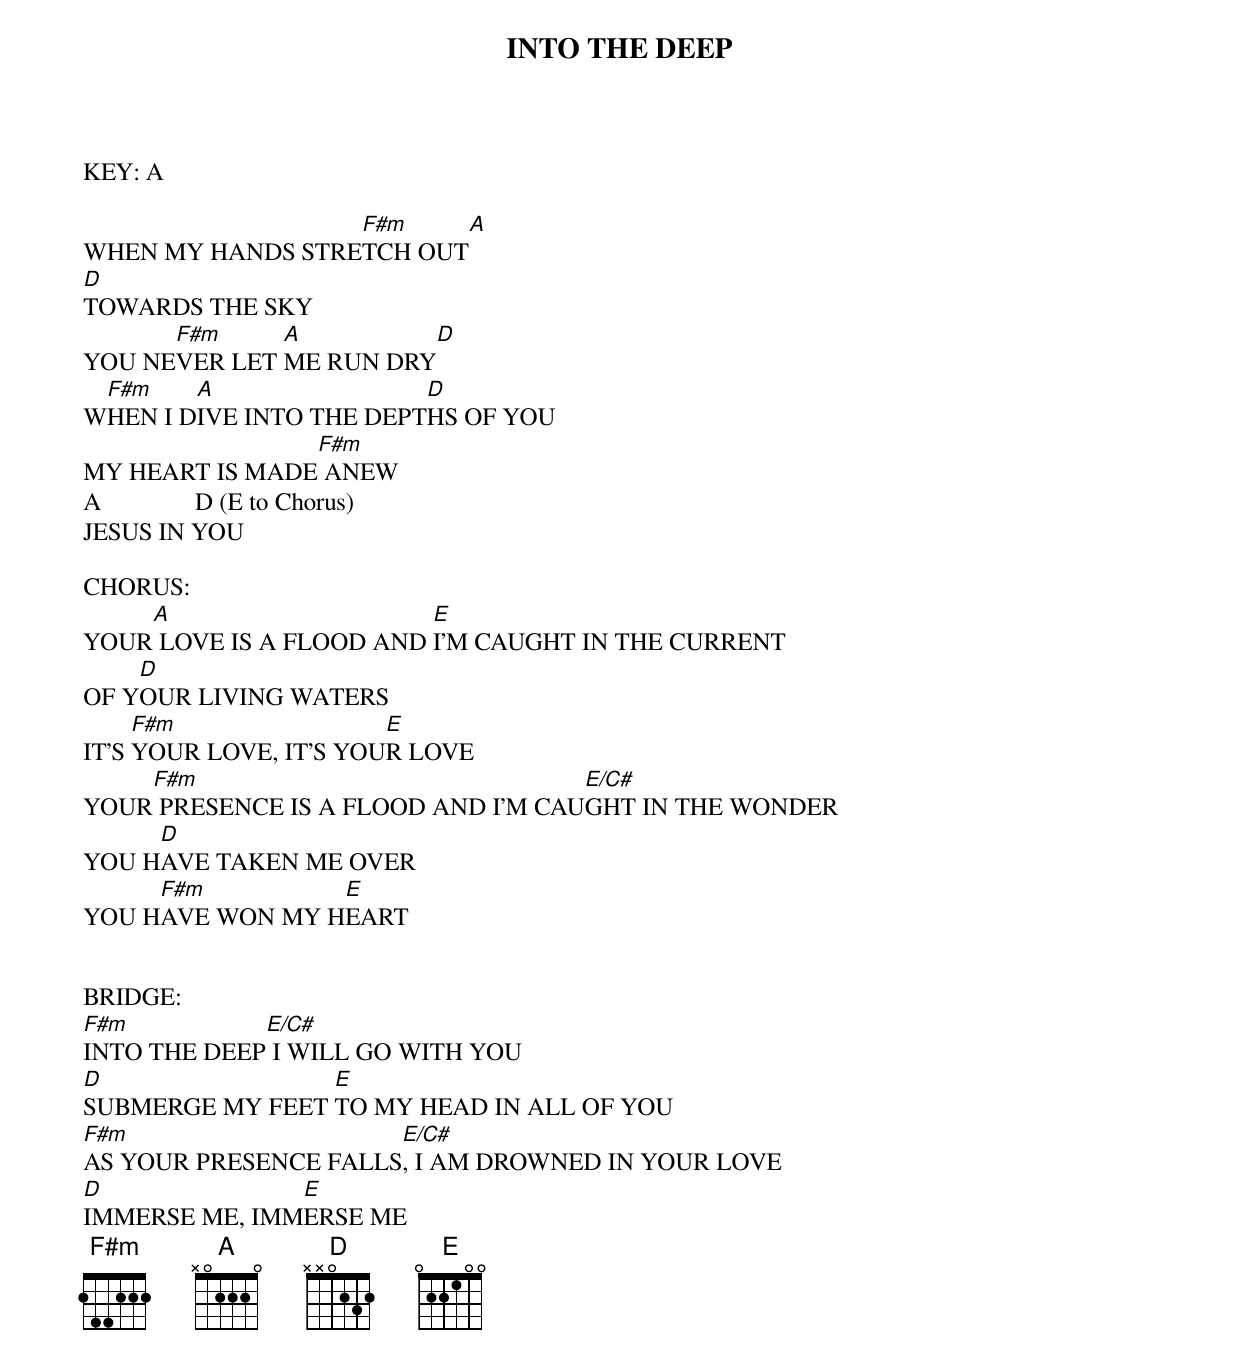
INTO THE DEEP

KEY: A

                  F#m                          A
WHEN MY HANDS STRETCH OUT
D
TOWARDS THE SKY
      F#m     A            D
YOU NEVER LET ME RUN DRY
 F#m    A                D
WHEN I DIVE INTO THE DEPTHS OF YOU
                F#m
MY HEART IS MADE ANEW
A               D (E to Chorus)
JESUS IN YOU

CHORUS:
    A                    E
YOUR LOVE IS A FLOOD AND I’M CAUGHT IN THE CURRENT
    D
OF YOUR LIVING WATERS
     F#m                E
IT’S YOUR LOVE, IT’S YOUR LOVE
    F#m                             E/C#
YOUR PRESENCE IS A FLOOD AND I’M CAUGHT IN THE WONDER
     D
YOU HAVE TAKEN ME OVER
     F#m         E
YOU HAVE WON MY HEART


BRIDGE:
F#m          E/C#
INTO THE DEEP I WILL GO WITH YOU
D                E
SUBMERGE MY FEET TO MY HEAD IN ALL OF YOU
F#m                   E/C#
AS YOUR PRESENCE FALLS, I AM DROWNED IN YOUR LOVE
D              E
IMMERSE ME, IMMERSE ME
